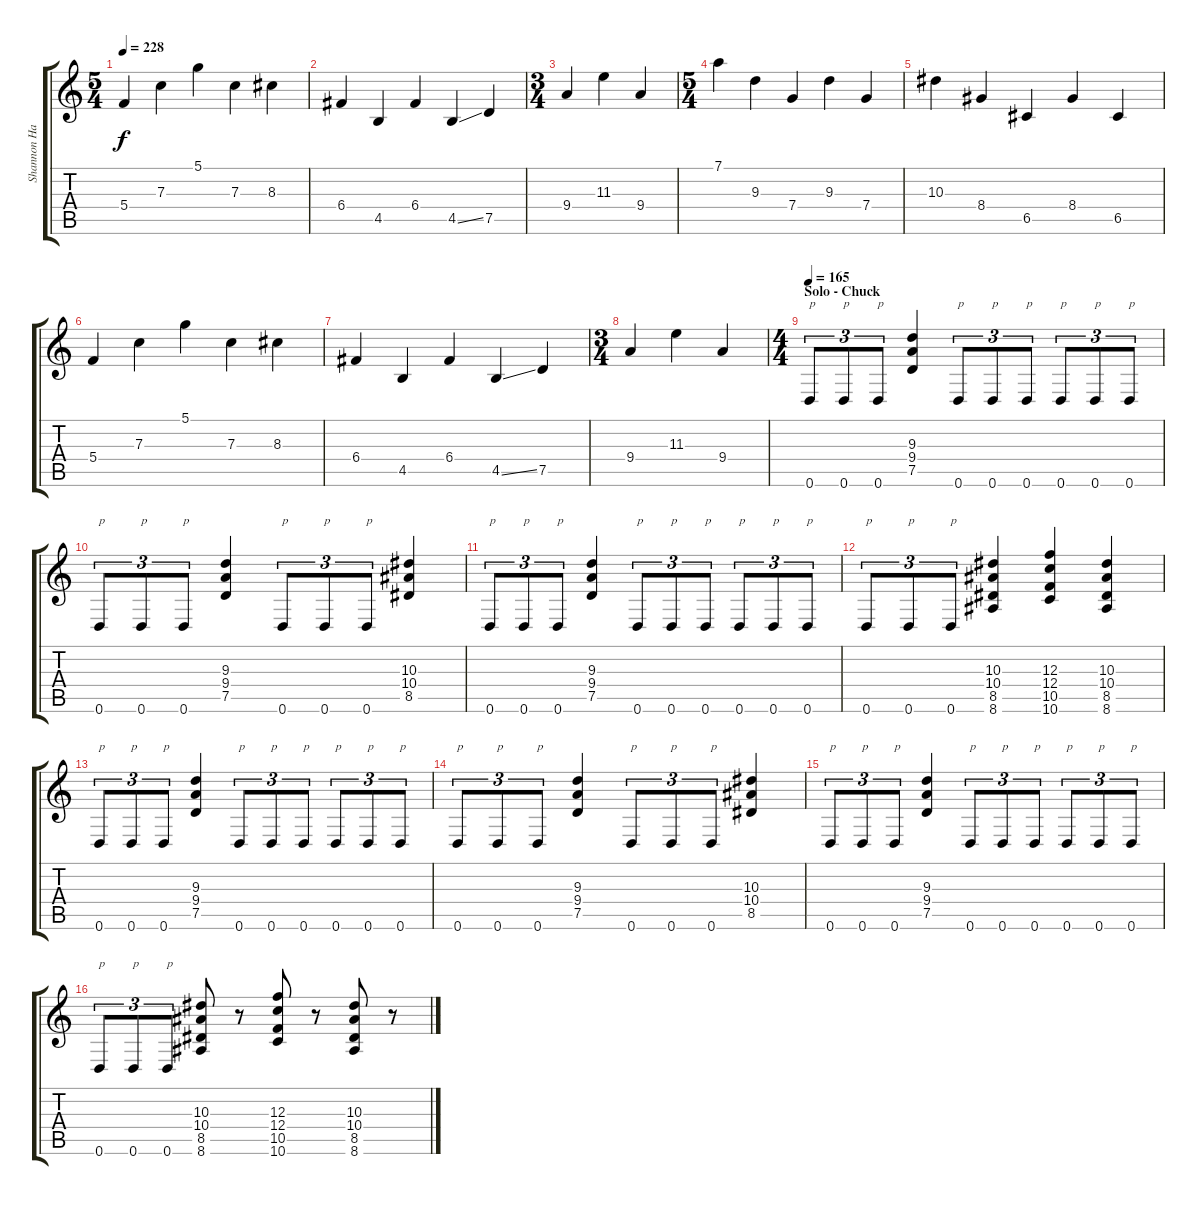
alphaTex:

\track ("Shannon Hamm" "Shannon Ha") {instrument distortionguitar}
\staff {score tabs}
\tuning (D4 A3 F3 C3 G2 D2) {hide}
\ts (5 4)
\tempo 228
\clef g2
\ks c
5.4.4{dy f} 7.3.4 5.1.4 7.3.4 8.3.4 |
6.4.4 4.5.4 6.4.4 4.5{ss}.4 7.5.4 |
\ts (3 4)
9.4.4 11.3.4 9.4.4 |
\ts (5 4)
7.1.4 9.3.4 7.4.4 9.3.4 7.4.4 |
10.3.4 8.4.4 6.5.4 8.4.4 6.5.4 |
5.4.4 7.3.4 5.1.4 7.3.4 8.3.4 |
6.4.4 4.5.4 6.4.4 4.5{ss}.4 7.5.4 |
\ts (3 4)
9.4.4 11.3.4 9.4.4 |
\ts (4 4)
\section ("" "Solo - Chuck")
\tempo 165
0.6.8{tu (3 2) txt "p"} 0.6.8{tu (3 2) txt "p"} 0.6.8{tu (3 2) txt "p"} (9.3 9.4 7.5).4 0.6.8{tu (3 2) txt "p"} 0.6.8{tu (3 2) txt "p"} 0.6.8{tu (3 2) txt "p"} 0.6.8{tu (3 2) txt "p"} 0.6.8{tu (3 2) txt "p"} 0.6.8{tu (3 2) txt "p"} |
0.6.8{tu (3 2) txt "p"} 0.6.8{tu (3 2) txt "p"} 0.6.8{tu (3 2) txt "p"} (9.3 9.4 7.5).4 0.6.8{tu (3 2) txt "p"} 0.6.8{tu (3 2) txt "p"} 0.6.8{tu (3 2) txt "p"} (10.3 10.4 8.5).4 |
0.6.8{tu (3 2) txt "p"} 0.6.8{tu (3 2) txt "p"} 0.6.8{tu (3 2) txt "p"} (9.3 9.4 7.5).4 0.6.8{tu (3 2) txt "p"} 0.6.8{tu (3 2) txt "p"} 0.6.8{tu (3 2) txt "p"} 0.6.8{tu (3 2) txt "p"} 0.6.8{tu (3 2) txt "p"} 0.6.8{tu (3 2) txt "p"} |
0.6.8{tu (3 2) txt "p"} 0.6.8{tu (3 2) txt "p"} 0.6.8{tu (3 2) txt "p"} (10.3 10.4 8.5 8.6).4 (12.3 12.4 10.5 10.6).4 (10.3 10.4 8.5 8.6).4 |
0.6.8{tu (3 2) txt "p"} 0.6.8{tu (3 2) txt "p"} 0.6.8{tu (3 2) txt "p"} (9.3 9.4 7.5).4 0.6.8{tu (3 2) txt "p"} 0.6.8{tu (3 2) txt "p"} 0.6.8{tu (3 2) txt "p"} 0.6.8{tu (3 2) txt "p"} 0.6.8{tu (3 2) txt "p"} 0.6.8{tu (3 2) txt "p"} |
0.6.8{tu (3 2) txt "p"} 0.6.8{tu (3 2) txt "p"} 0.6.8{tu (3 2) txt "p"} (9.3 9.4 7.5).4 0.6.8{tu (3 2) txt "p"} 0.6.8{tu (3 2) txt "p"} 0.6.8{tu (3 2) txt "p"} (10.3 10.4 8.5).4 |
0.6.8{tu (3 2) txt "p"} 0.6.8{tu (3 2) txt "p"} 0.6.8{tu (3 2) txt "p"} (9.3 9.4 7.5).4 0.6.8{tu (3 2) txt "p"} 0.6.8{tu (3 2) txt "p"} 0.6.8{tu (3 2) txt "p"} 0.6.8{tu (3 2) txt "p"} 0.6.8{tu (3 2) txt "p"} 0.6.8{tu (3 2) txt "p"} |
0.6.8{tu (3 2) txt "p"} 0.6.8{tu (3 2) txt "p"} 0.6.8{tu (3 2) txt "p"} (10.3 10.4 8.5 8.6).8 r.8 (12.3 12.4 10.5 10.6).8 r.8 (10.3 10.4 8.5 8.6).8 r.8
